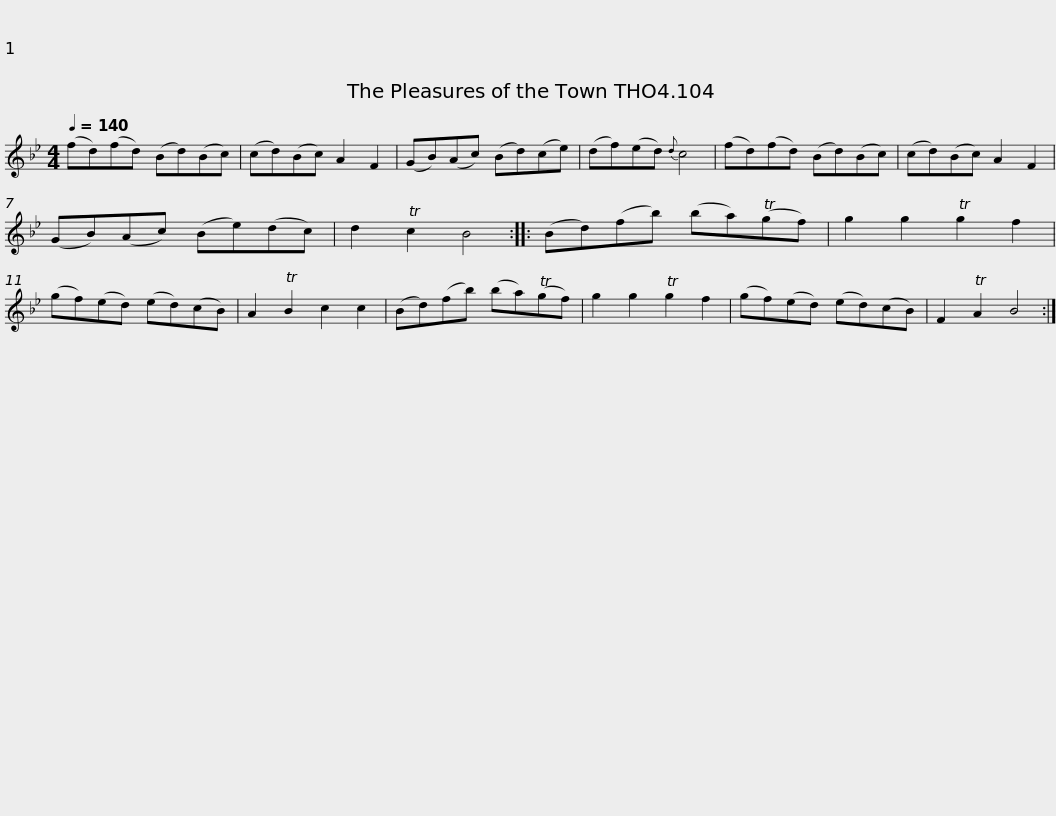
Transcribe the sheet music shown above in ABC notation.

X:1
L:1/8
Q:1/4=140
M:4/4
I:linebreak $
K:Bb
V:1 treble
V:1
 (fd)(fd) (Bd)(Bc) | (cd)(Bc) A2 F2 | (GB)(Ac) (Bd)(ce) | (df)(ed){d} c4 | (fd)(fd) (Bd)(Bc) | %5
 (cd)(Bc) A2 F2 |$ (GB)(Ac) (Be)(dc) | d2 Tc2 B4 :: (Bd)(fb) (ba)(Tgf) | g2 g2 Tg2 f2 | %10
 (gf)(ed) (ed)(cB) | A2 TB2 c2 c2 |$ (Bd)(fb) (ba)(Tgf) | g2 g2 Tg2 f2 | (gf)(ed) (ed)(cB) | %15
 F2 TA2 B4 :| %16
